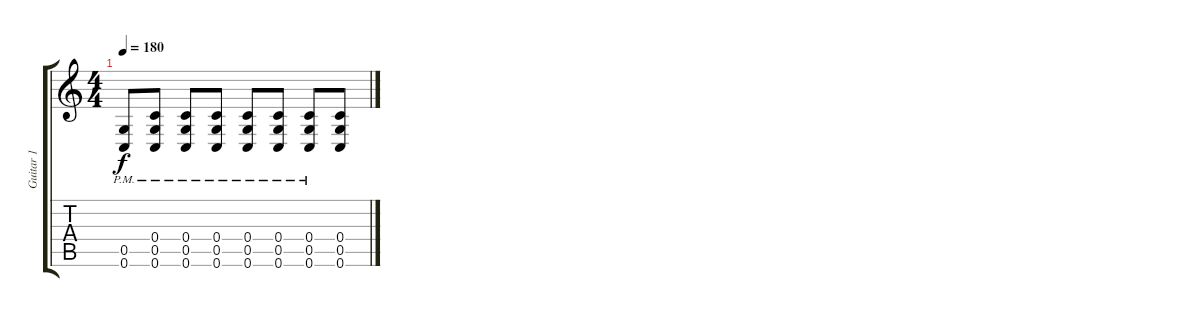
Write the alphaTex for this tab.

\track ("Guitar 1" "Guitar 1") {instrument distortionguitar}
\staff {score tabs}
\tuning (D4 A3 F3 C3 G2 C2) {hide}
\ts (4 4)
\tempo 180
\clef g2
\ks c
(0.5{pm} 0.6{pm}).8{dy f} (0.4{pm} 0.5{pm} 0.6{pm}).8 (0.4{pm} 0.5{pm} 0.6{pm}).8 (0.4{pm} 0.5{pm} 0.6{pm}).8 (0.4{pm} 0.5{pm} 0.6{pm}).8 (0.4{pm} 0.5{pm} 0.6{pm}).8 (0.4{pm} 0.5{pm} 0.6{pm}).8 (0.4 0.5 0.6).8
